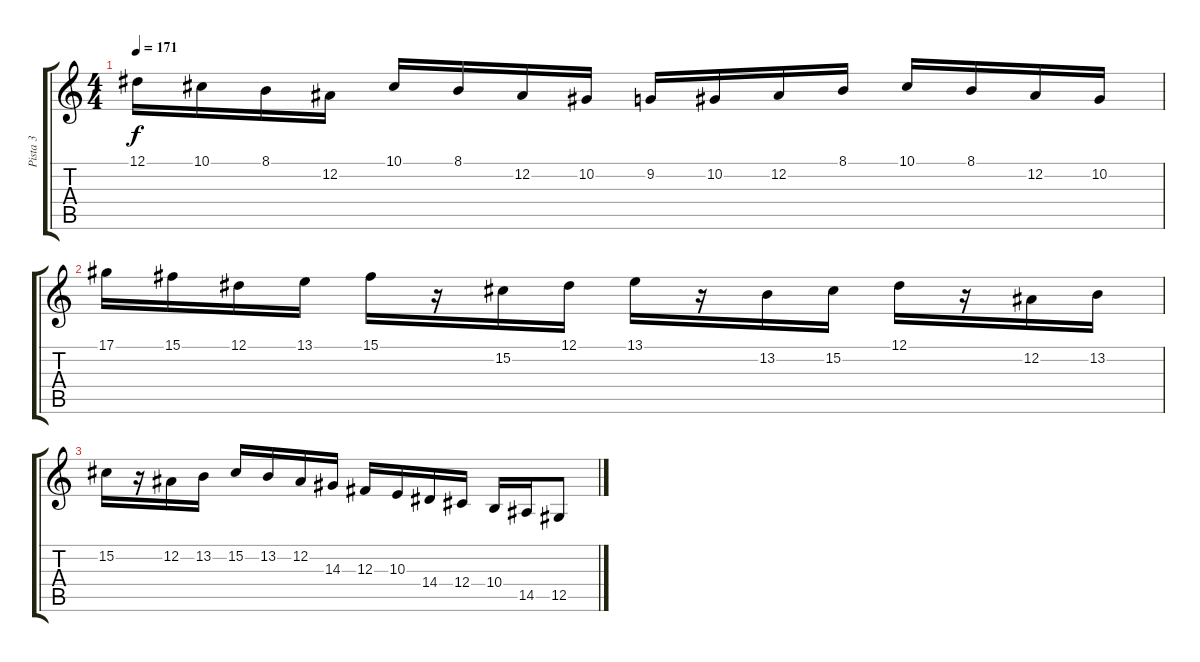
\track ("Pista 3" "Pista 3") {instrument harpsichord}
\staff {score tabs}
\tuning (Eb4 Bb3 Gb3 Db3 Ab2 Eb2) {hide}
\ts (4 4)
\tempo 171
\clef g2
\ks c
12.1.16{dy f} 10.1.16 8.1.16 12.2.16 10.1.16 8.1.16 12.2.16 10.2.16 9.2.16 10.2.16 12.2.16 8.1.16 10.1.16 8.1.16 12.2.16 10.2.16 |
17.1.16 15.1.16 12.1.16 13.1.16 15.1.16 r.16 15.2.16 12.1.16 13.1.16 r.16 13.2.16 15.2.16 12.1.16 r.16 12.2.16 13.2.16 |
15.2.16 r.16 12.2.16 13.2.16 15.2.16 13.2.16 12.2.16 14.3.16 12.3.16 10.3.16 14.4.16 12.4.16 10.4.16 14.5.16 12.5.8
